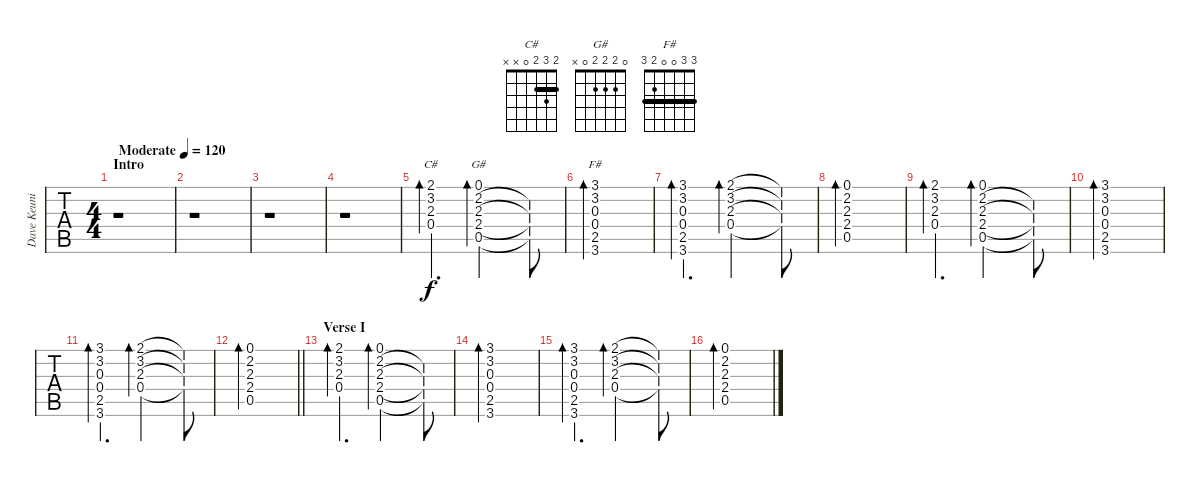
\track ("Dave Keuning's rhythm guitar" "Dave Keuni") {instrument acousticguitarsteel}
\staff {tabs}
\tuning (Eb4 Bb3 Gb3 Db3 Ab2 Eb2) {hide}
\chord ("C#" 2 3 2 0 x x) {barre 2}
\chord ("G#" 0 2 2 2 0 x)
\chord ("F#" 3 3 0 0 2 3) {barre 3}
\ts (4 4)
\section ("" "Intro")
\tempo (120 "Moderate")
\clef g2
\ks c#
r.1{dy f instrument acousticguitarsteel} |
r.1 |
r.1 |
r.1 |
(2.1 3.2 2.3 0.4).4{d bd 60 ch "C#"} (0.1 2.2 2.3 2.4 0.5).2{bd 60 ch "G#"} (2.2{t} 2.3{t} 2.4{t} 0.5{t}).8 |
(3.1 3.2 0.3 0.4 2.5 3.6).1{bd 60 ch "F#"} |
(3.1 3.2 0.3 0.4 2.5 3.6).4{d bd 60} (2.1 3.2 2.3 0.4).2{bd 60} (2.1{t} 3.2{t} 2.3{t} 0.4{t}).8 |
(0.1 2.2 2.3 2.4 0.5).1{bd 60} |
(2.1 3.2 2.3 0.4).4{d bd 60} (0.1 2.2 2.3 2.4 0.5).2{bd 60} (2.2{t} 2.3{t} 2.4{t} 0.5{t}).8 |
(3.1 3.2 0.3 0.4 2.5 3.6).1{bd 60} |
(3.1 3.2 0.3 0.4 2.5 3.6).4{d bd 60} (2.1 3.2 2.3 0.4).2{bd 60} (2.1{t} 3.2{t} 2.3{t} 0.4{t}).8 |
\barLineRight lightlight
(0.1 2.2 2.3 2.4 0.5).1{bd 60} |
\section ("" "Verse I")
(2.1 3.2 2.3 0.4).4{d bd 60} (0.1 2.2 2.3 2.4 0.5).2{bd 60} (2.2{t} 2.3{t} 2.4{t} 0.5{t}).8 |
(3.1 3.2 0.3 0.4 2.5 3.6).1{bd 60} |
(3.1 3.2 0.3 0.4 2.5 3.6).4{d bd 60} (2.1 3.2 2.3 0.4).2{bd 60} (2.1{t} 3.2{t} 2.3{t} 0.4{t}).8 |
(0.1 2.2 2.3 2.4 0.5).1{bd 60}
